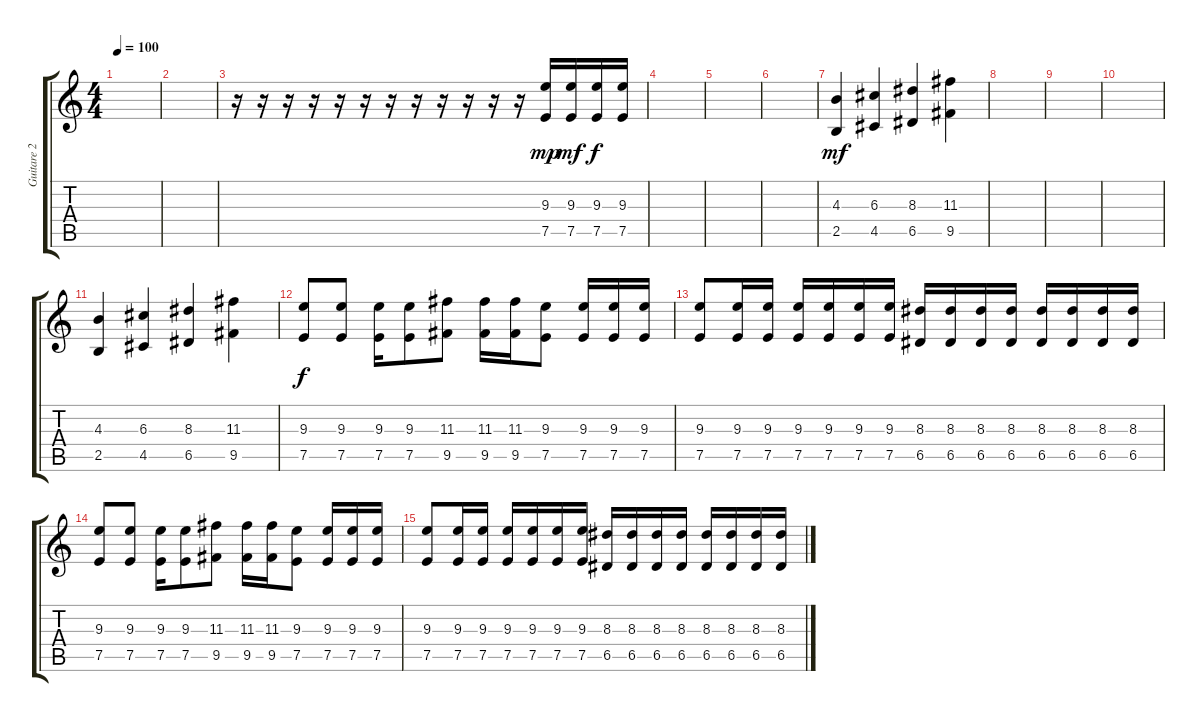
\track ("Guitare 2" "Guitare 2") {instrument distortionguitar}
\staff {score tabs}
\tuning (E4 B3 G3 D3 A2 E2) {hide}
\ts (4 4)
\tempo 100
\clef g2
\ks c
|
|
r.16 r.16 r.16 r.16 r.16 r.16 r.16 r.16 r.16 r.16 r.16 r.16 (9.3 7.5).16{dy mp} (9.3 7.5).16{dy mf} (9.3 7.5).16{dy f} (9.3 7.5).16 |
|
|
|
(4.3 2.5).4{dy mf} (6.3 4.5).4 (8.3 6.5).4 (11.3 9.5).4 |
|
|
|
(4.3 2.5).4 (6.3 4.5).4 (8.3 6.5).4 (11.3 9.5).4 |
(9.3 7.5).8{dy f} (9.3 7.5).8 (9.3 7.5).16 (9.3 7.5).8 (11.3 9.5).8 (11.3 9.5).16 (11.3 9.5).16 (9.3 7.5).8 (9.3 7.5).16 (9.3 7.5).16 (9.3 7.5).16 |
(9.3 7.5).8 (9.3 7.5).16 (9.3 7.5).16 (9.3 7.5).16 (9.3 7.5).16 (9.3 7.5).16 (9.3 7.5).16 (8.3 6.5).16 (8.3 6.5).16 (8.3 6.5).16 (8.3 6.5).16 (8.3 6.5).16 (8.3 6.5).16 (8.3 6.5).16 (8.3 6.5).16 |
(9.3 7.5).8 (9.3 7.5).8 (9.3 7.5).16 (9.3 7.5).8 (11.3 9.5).8 (11.3 9.5).16 (11.3 9.5).16 (9.3 7.5).8 (9.3 7.5).16 (9.3 7.5).16 (9.3 7.5).16 |
(9.3 7.5).8 (9.3 7.5).16 (9.3 7.5).16 (9.3 7.5).16 (9.3 7.5).16 (9.3 7.5).16 (9.3 7.5).16 (8.3 6.5).16 (8.3 6.5).16 (8.3 6.5).16 (8.3 6.5).16 (8.3 6.5).16 (8.3 6.5).16 (8.3 6.5).16 (8.3 6.5).16
